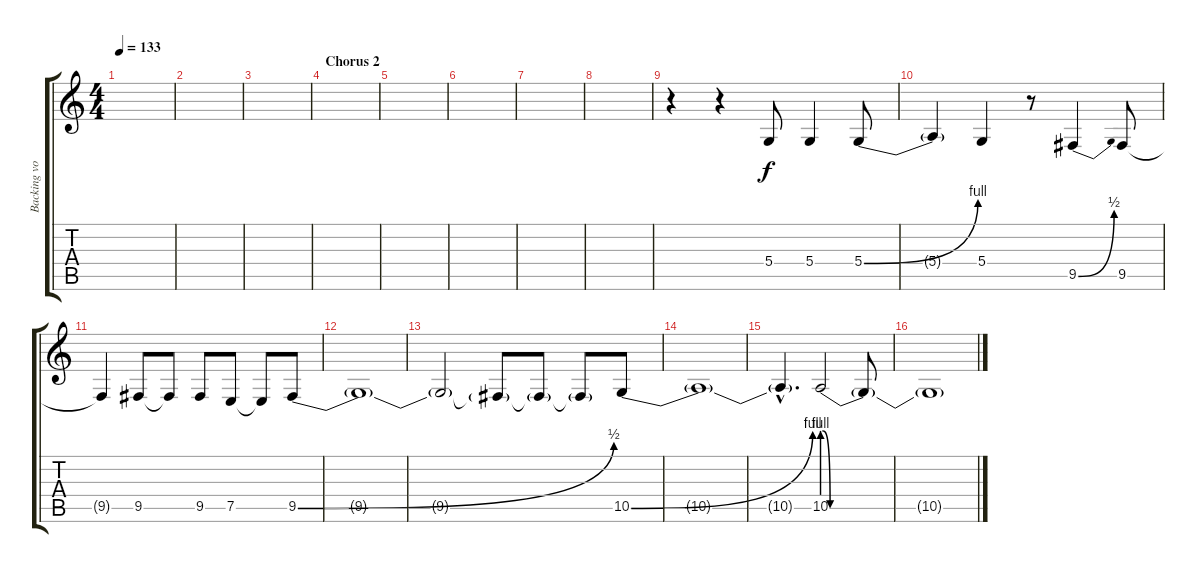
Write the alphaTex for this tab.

\track ("Backing vocals" "Backing vo") {instrument lead2sawtooth}
\staff {score tabs}
\tuning (E4 B3 G3 D3 A2 E2) {hide}
\ts (4 4)
\tempo 133
\clef g2
\ks c
|
|
|
\section ("" "Chorus 2")
|
|
|
|
|
r.4 r.4 5.4.8 5.4.4 5.4{be (bend 0 0 60 4)}.8 |
5.4{t}.4 5.4.4 r.8 9.5{be (bend 0 0 60 2)}.4 9.5.8 |
9.5{t}.4 9.5.8 9.5{t}.8 9.5.8 7.5.8 7.5{t}.8 9.5{be (bend 0 0 60 2)}.8 |
9.5{t}.1 |
9.5{t}.2 9.5{t}.8 9.5{t}.8 9.5{t}.8 10.5{be (bend 0 0 60 4)}.8 |
10.5{t}.1 |
10.5{hac t}.4{d} 10.5{be (custom 0 4 3 0 6 0 11 0 16 0 18 0 40 0 60 0)}.2{volume 4} 10.5{t}.8 |
10.5{t}.1
